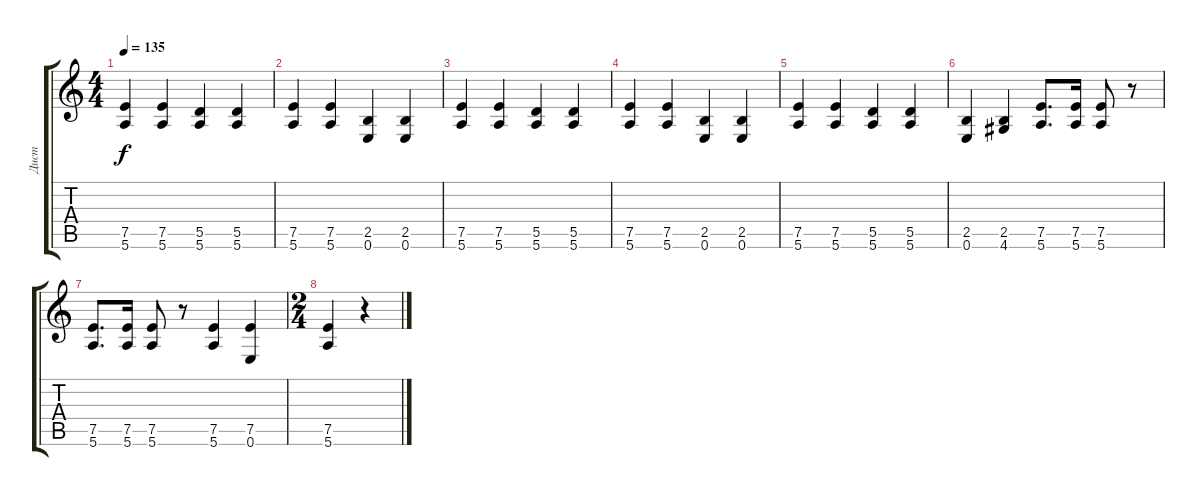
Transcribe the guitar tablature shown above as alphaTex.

\track ("Дист" "Дист") {instrument distortionguitar}
\staff {score tabs}
\tuning (E4 B3 G3 D3 A2 E2) {hide}
\ts (4 4)
\tempo 135
\clef g2
\ks c
(7.5 5.6).4{dy f} (7.5 5.6).4 (5.5 5.6).4 (5.5 5.6).4 |
(7.5 5.6).4 (7.5 5.6).4 (2.5 0.6).4 (2.5 0.6).4 |
(7.5 5.6).4 (7.5 5.6).4 (5.5 5.6).4 (5.5 5.6).4 |
(7.5 5.6).4 (7.5 5.6).4 (2.5 0.6).4 (2.5 0.6).4 |
(7.5 5.6).4 (7.5 5.6).4 (5.5 5.6).4 (5.5 5.6).4 |
(2.5 0.6).4 (2.5 4.6).4 (7.5 5.6).8{d} (7.5 5.6).16 (7.5 5.6).8 r.8 |
(7.5 5.6).8{d} (7.5 5.6).16 (7.5 5.6).8 r.8 (7.5 5.6).4 (7.5 0.6).4 |
\ts (2 4)
(7.5 5.6).4 r.4
